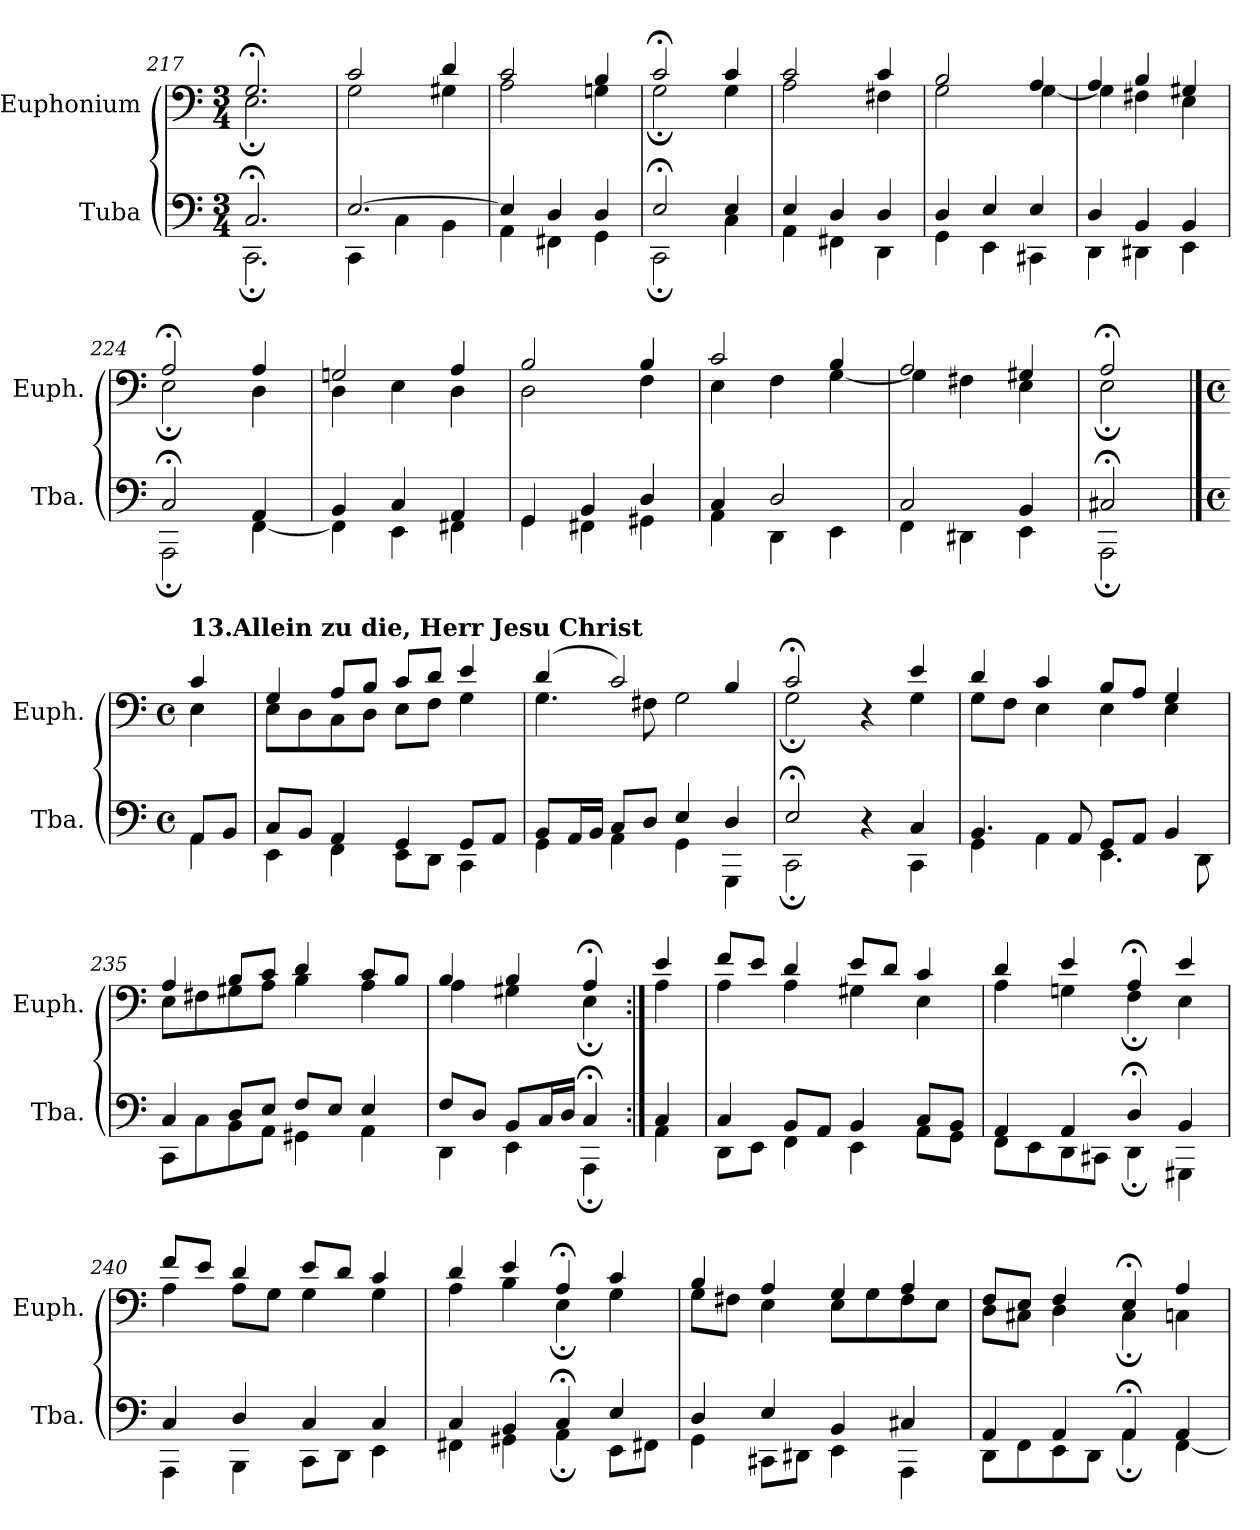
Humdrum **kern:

**kern	**kern
*part2	*part1
*staff2	*staff1
*I"Tuba	*I"Euphonium
*I'Tba.	*I'Euph.
*clefF4	*clefF4
*k[]	*k[]
*M3/4	*M3/4
=217	=217
*^	*^
2.C;</	2.CC;\	2.G;</	2.E;\
=218	=218	=218	=218
[2.E/	4CC\	2c/	2G\
.	4C\	.	.
.	4BB\	4d/	4G#X\
=219	=219	=219	=219
4E/]	4AA\	2c/	2A\
4D/	4FF#X\	.	.
4D/	4GG\	4B/	4Gn\
=220	=220	=220	=220
2E;</	2CC;\	2c;</	2G;\
4E/	4C\	4c/	4G\
!!LO:LB:g=z	!!
=221	=221	=221	=221
4E/	4AA\	2c/	2A\
4D/	4FF#X\	.	.
4D/	4DD\	4c/	4F#X\
=222	=222	=222	=222
4D/	4GG\	2B/	2G\
4E/	4EE\	.	.
4E/	4CC#X\	4A/	[4G\
=223	=223	=223	=223
4D/	4DD\	4A/	4G\]
4BB/	4DD#X\	4B/	4F#X\
4BB/	4EE\	4G#X/	4E\
=224	=224	=224	=224
2C;</	2AAA;\	2A;</	2E;\
4AA/	[4FF\	4A/	4D\
=225	=225	=225	=225
4BB/	4FF\]	2Gn/	4D\
4C/	4EE\	.	4E\
4AA/	4FF#X\	4A/	4D\
=226	=226	=226	=226
4GG/	4GG\	2B/	2D\
4BB/	4FF#X\	.	.
4D/	4GG#X\	4B/	4F\
=227	=227	=227	=227
4C/	4AA\	2c/	4E\
2D/	4DD\	.	4F\
.	4EE\	4B/	[4G\
=228	=228	=228	=228
2C/	4FF\	2A/	4G\]
.	4DD#X\	.	4F#X\
4BB/	4EE\	4G#X/	4E\
=229	=229	=229	=229
2C#X;</	2AAA;\	2A;</	2E;\
!!LO:LB:g=z	!!
==230	==230	==230	==230
*M4/4	*	*M4/4	*
*met(c)	*	*met(c)	*
!	!	!LO:TX:B:t=13.Allein zu die, Herr Jesu Christ	!
8AA/L	4AA\	4c/	4E\
8BB/J	.	.	.
=231	=231	=231	=231
8C/L	4EE\	4G/	8E\L
8BB/J	.	.	8D\
4AA/	4FF\	8A/L	8C\
.	.	8B/J	8D\J
4GG/	8EE\L	8c/L	8E\L
.	8DD\J	8d/J	8F\J
8GG/L	4CC\	4e/	4G\
8AA/J	.	.	.
=232	=232	=232	=232
8BB/L	4GG\	(>4d/	4.G\
16AA/L	.	.	.
16BB/JJ	.	.	.
8C/L	4AA\	2c/)	.
8D/J	.	.	8F#X\
4E/	4GG\	.	2G\
4D/	4GGG\	4B/	.
=233	=233	=233	=233
2E;</	2CC;\	2c;</	2G;\
4r	4ryy	4r	4ryy
4C/	4CC\	4e/	4G\
=234	=234	=234	=234
4.BB/	4GG\	4d/	8G\L
.	.	.	8F\J
.	4AA\	4c/	4E\
8AA/	.	.	.
8GG/L	4.EE\	8B/L	4E\
8AA/J	.	8A/J	.
4BB/	.	4G/	4E\
.	8DD\	.	.
!!LO:LB:g=z	!!
=235	=235	=235	=235
4C/	8CC\L	4A/	8E\L
.	8C\	.	8F#X\
8D/L	8BB\	8B/L	8G#X\
8E/J	8AA\J	8c/J	8A\J
8F/L	4GG#X\	4d/	4B\
8E/J	.	.	.
4E/	4AA\	8c/L	4A\
.	.	8B/J	.
=236	=236	=236	=236
8F/L	4DD\	4B/	4A\
8D/J	.	.	.
8BB/L	4EE\	4B/	4G#X\
16C/L	.	.	.
16D/JJ	.	.	.
4C;</	4AAA;\	4A;</	4E;\
=237:|!	=237:|!	=237:|!	=237:|!
4C/	4AA\	4e/	4A\
=238	=238	=238	=238
4C/	8DD\L	8f/L	4A\
.	8EE\J	8e/J	.
8BB/L	4FF\	4d/	4A\
8AA/J	.	.	.
4BB/	4EE\	8e/L	4G#X\
.	.	8d/J	.
8C/L	8AA\L	4c/	4E\
8BB/J	8GG\J	.	.
=239	=239	=239	=239
4AA/	8FF\L	4d/	4A\
.	8EE\	.	.
4AA/	8DD\	4e/	4Gn\
.	8CC#X\J	.	.
4D;</	4DD;\	4A;</	4F;\
4BB/	4GGG#X\	4e/	4E\
!!LO:LB:g=z	!!
=240	=240	=240	=240
4C/	4AAA\	8f/L	4A\
.	.	8e/J	.
4D/	4BBB\	4d/	8A\L
.	.	.	8G\J
4C/	8CC\L	8e/L	4G\
.	8DD\J	8d/J	.
4C/	4EE\	4c/	4G\
=241	=241	=241	=241
4C/	4FF#X\	4d/	4A\
4BB/	4GG#X\	4e/	4B\
4C;</	4AA;\	4A;</	4E;\
4E/	8EE\L	4c/	4G\
.	8FF#X\J	.	.
=242	=242	=242	=242
4D/	4GG\	4B/	8G\L
.	.	.	8F#X\J
4E/	8CC#X\L	4A/	4E\
.	8DD#X\J	.	.
4BB/	4EE\	4G/	8E\L
.	.	.	8G\
4C#X/	4AAA\	4A/	8F#\
.	.	.	8E\J
=243	=243	=243	=243
4AA/	8DD\L	8F/L	8D\L
.	8FF\	8E/J	8C#X\J
4AA/	8EE\	4F/	4D\
.	8DD\J	.	.
4AA;</	4AA;\	4E;</	4C#;\
4AA/	[4FF\	4A/	4Cn\
*v	*v	*	*
*	*v	*v
=	=
*-	*-
